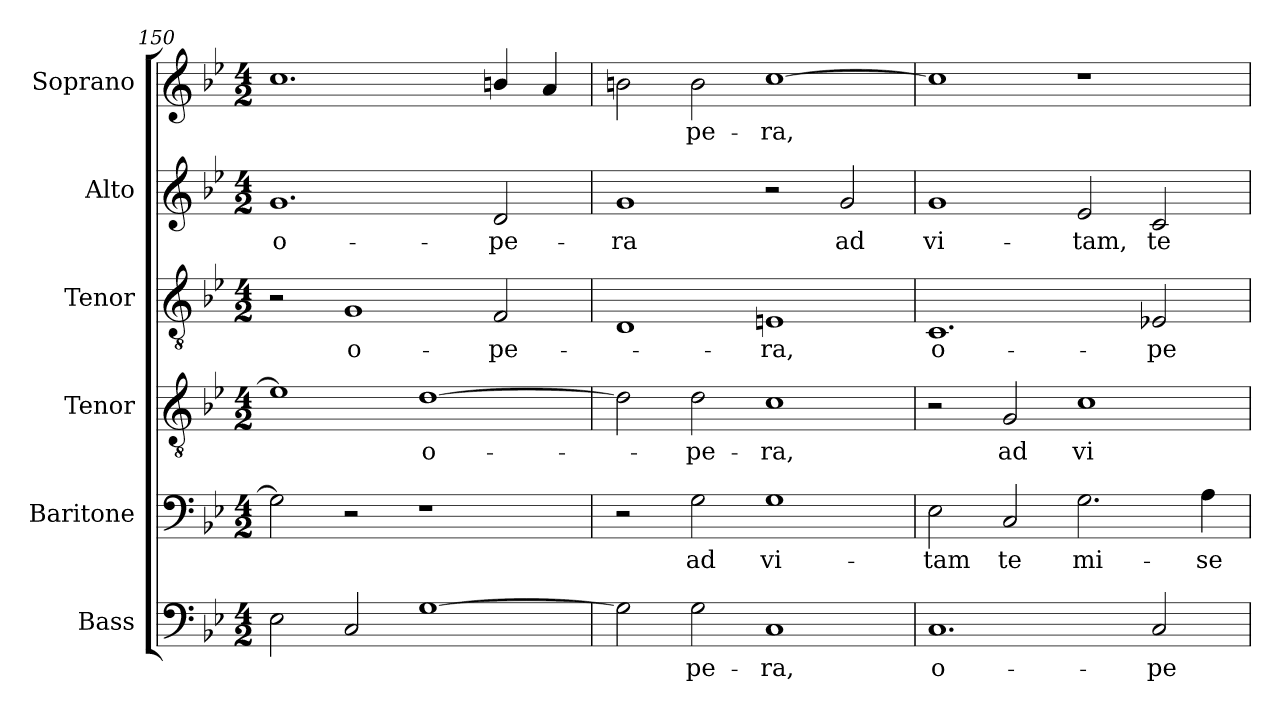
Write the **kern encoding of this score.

**kern	**text	**kern	**text	**kern	**text	**kern	**text	**kern	**text	**kern	**text
*part6	*part6	*part5	*part5	*part4	*part4	*part3	*part3	*part2	*part2	*part1	*part1
*staff6	*staff6	*staff5	*staff5	*staff4	*staff4	*staff3	*staff3	*staff2	*staff2	*staff1	*staff1
*I"Bass	*	*I"Baritone	*	*I"Tenor	*	*I"Tenor	*	*I"Alto	*	*I"Soprano	*
*I'B.	*	*I'Bar.	*	*I'T2.	*	*I'T1.	*	*I'A.	*	*I'S.	*
*clefF4	*	*clefF4	*	*clefGv2	*	*clefGv2	*	*clefG2	*	*clefG2	*
*	*	*	*	*ITrd7c12	*	*	*	*	*	*	*
*k[b-e-]	*	*k[b-e-]	*	*k[b-e-]	*	*k[b-e-]	*	*k[b-e-]	*	*k[b-e-]	*
*B-:	*	*B-:	*	*B-:	*	*B-:	*	*B-:	*	*B-:	*
*M4/2	*	*M4/2	*	*M4/2	*	*M4/2	*	*M4/2	*	*M4/2	*
=150	=150	=150	=150	=150	=150	=150	=150	=150	=150	=150	=150
!	!	!	!	!	!	!	!	!	!LO:LY:b:color=#000000	!	!
2E-i\	.	2Gi\]	.	1E-i]	.	2r	.	1.gi	o-	1.cci	.
!	!	!	!	!	!	!	!LO:LY:b:color=#000000	!	!	!	!
2Ci/	.	2r	.	.	.	1Gi	o-	.	.	.	.
!	!	!	!	!	!LO:LY:b:color=#000000	!	!	!	!	!	!
[1Gi	.	1r	.	[1Di	o-	.	.	.	.	.	.
!	!	!	!	!	!	!	!LO:LY:b:color=#000000	!	!	!	!
!	!	!	!	!	!	!	!	!	!LO:LY:b:color=#000000	!	!
.	.	.	.	.	.	2Fi/	-pe-	2di/	-pe-	4bni/	.
.	.	.	.	.	.	.	.	.	.	4ai/	.
=151	=151	=151	=151	=151	=151	=151	=151	=151	=151	=151	=151
!	!	!	!	!	!	!	!	!	!LO:LY:b:color=#000000	!	!
2Gi\]	.	2r	.	2Di\]	.	1Di	.	1gi	-ra	2bni\	.
!	!LO:LY:b:color=#000000	!	!	!	!	!	!	!	!	!	!
!	!	!	!LO:LY:b:color=#000000	!	!	!	!	!	!	!	!
!	!	!	!	!	!LO:LY:b:color=#000000	!	!	!	!	!	!
!	!	!	!	!	!	!	!	!	!	!	!LO:LY:b:color=#000000
2Gi\	-pe-	2Gi\	ad	2Di\	-pe-	.	.	.	.	2bi\	-pe-
!	!LO:LY:b:color=#000000	!	!	!	!	!	!	!	!	!	!
!	!	!	!LO:LY:b:color=#000000	!	!	!	!	!	!	!	!
!	!	!	!	!	!LO:LY:b:color=#000000	!	!	!	!	!	!
!	!	!	!	!	!	!	!LO:LY:b:color=#000000	!	!	!	!
!	!	!	!	!	!	!	!	!	!	!	!LO:LY:b:color=#000000
1Ci	-ra,	1Gi	vi-	1Ci	-ra,	1Eni	-ra,	2r	.	[1cci	-ra,
!	!	!	!	!	!	!	!	!	!LO:LY:b:color=#000000	!	!
.	.	.	.	.	.	.	.	2gi/	ad	.	.
!!LO:LB:g=z
=152	=152	=152	=152	=152	=152	=152	=152	=152	=152	=152	=152
!	!LO:LY:b:color=#000000	!	!	!	!	!	!	!	!	!	!
!	!	!	!LO:LY:b:color=#000000	!	!	!	!	!	!	!	!
!	!	!	!	!	!	!	!LO:LY:b:color=#000000	!	!	!	!
!	!	!	!	!	!	!	!	!	!LO:LY:b:color=#000000	!	!
1.Ci	o-	2E-i\	-tam	2r	.	1.Ci	o-	1gi	vi-	1cci]	.
!	!	!	!LO:LY:b:color=#000000	!	!	!	!	!	!	!	!
!	!	!	!	!	!LO:LY:b:color=#000000	!	!	!	!	!	!
.	.	2Ci/	te	2GGi/	ad	.	.	.	.	.	.
!	!	!	!LO:LY:b:color=#000000	!	!	!	!	!	!	!	!
!	!	!	!	!	!LO:LY:b:color=#000000	!	!	!	!	!	!
!	!	!	!	!	!	!	!	!	!LO:LY:b:color=#000000	!	!
.	.	2.Gi\	mi-	1Ci	vi-	.	.	2e-i/	-tam,	1r	.
!	!LO:LY:b:color=#000000	!	!	!	!	!	!	!	!	!	!
!	!	!	!	!	!	!	!LO:LY:b:color=#000000	!	!	!	!
!	!	!	!	!	!	!	!	!	!LO:LY:b:color=#000000	!	!
2Ci/	-pe-	.	.	.	.	2E-Xi/	-pe-	2ci/	te	.	.
!	!	!	!LO:LY:b:color=#000000	!	!	!	!	!	!	!	!
.	.	4Ai\	-se-	.	.	.	.	.	.	.	.
=	=	=	=	=	=	=	=	=	=	=	=
*-	*-	*-	*-	*-	*-	*-	*-	*-	*-	*-	*-
